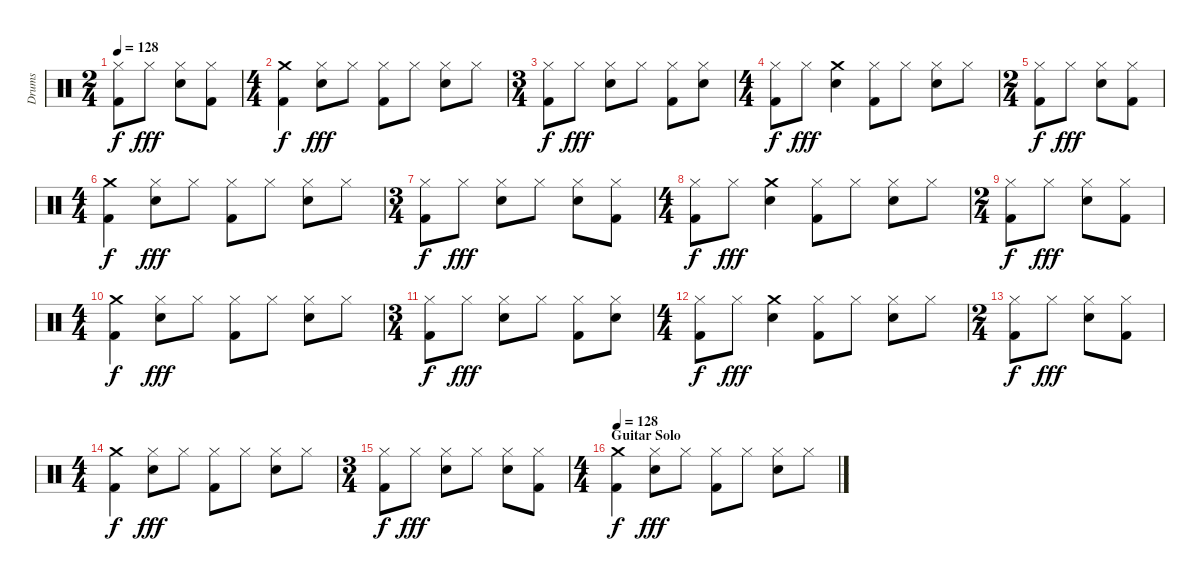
\track ("Drums" "Drums") {instrument percussion}
\staff {score}
\articulation defaults
\ts (2 4)
\tempo 128
\clef neutral
\ks c
("Kick (hit) 2" "Hi-Hat (closed)").8{dy f} "Hi-Hat (closed)".8{dy fff} ("Snare (hit) 2" "Hi-Hat (closed)").8 ("Kick (hit) 2" "Hi-Hat (closed)").8 |
\ts (4 4)
("Kick (hit) 2" "Crash medium (hit)").4{dy f} ("Hi-Hat (closed)" "Snare (hit) 2").8{dy fff} "Hi-Hat (closed)".8 ("Hi-Hat (closed)" "Kick (hit) 2").8 "Hi-Hat (closed)".8 ("Snare (hit) 2" "Hi-Hat (closed)").8 "Hi-Hat (closed)".8 |
\ts (3 4)
("Kick (hit) 2" "Hi-Hat (closed)").8{dy f} "Hi-Hat (closed)".8{dy fff} ("Snare (hit) 2" "Hi-Hat (closed)").8 "Hi-Hat (closed)".8 ("Kick (hit) 2" "Hi-Hat (closed)").8 ("Snare (hit) 2" "Hi-Hat (closed)").8 |
\ts (4 4)
("Hi-Hat (closed)" "Kick (hit) 2").8{dy f} "Hi-Hat (closed)".8{dy fff} ("Snare (hit) 2" "Crash medium (hit)").4 ("Hi-Hat (closed)" "Kick (hit) 2").8 "Hi-Hat (closed)".8 ("Snare (hit) 2" "Hi-Hat (closed)").8 "Hi-Hat (closed)".8 |
\ts (2 4)
("Kick (hit) 2" "Hi-Hat (closed)").8{dy f} "Hi-Hat (closed)".8{dy fff} ("Snare (hit) 2" "Hi-Hat (closed)").8 ("Kick (hit) 2" "Hi-Hat (closed)").8 |
\ts (4 4)
("Crash medium (hit)" "Kick (hit) 2").4{dy f} ("Snare (hit) 2" "Hi-Hat (closed)").8{dy fff} "Hi-Hat (closed)".8 ("Hi-Hat (closed)" "Kick (hit) 2").8 "Hi-Hat (closed)".8 ("Snare (hit) 2" "Hi-Hat (closed)").8 "Hi-Hat (closed)".8 |
\ts (3 4)
("Kick (hit) 2" "Hi-Hat (closed)").8{dy f} "Hi-Hat (closed)".8{dy fff} ("Snare (hit) 2" "Hi-Hat (closed)").8 "Hi-Hat (closed)".8 ("Hi-Hat (closed)" "Snare (hit) 2").8 ("Kick (hit) 2" "Hi-Hat (closed)").8 |
\ts (4 4)
("Hi-Hat (closed)" "Kick (hit) 2").8{dy f} "Hi-Hat (closed)".8{dy fff} ("Snare (hit) 2" "Crash medium (hit)").4 ("Hi-Hat (closed)" "Kick (hit) 2").8 "Hi-Hat (closed)".8 ("Snare (hit) 2" "Hi-Hat (closed)").8 "Hi-Hat (closed)".8 |
\ts (2 4)
("Kick (hit) 2" "Hi-Hat (closed)").8{dy f} "Hi-Hat (closed)".8{dy fff} ("Snare (hit) 2" "Hi-Hat (closed)").8 ("Kick (hit) 2" "Hi-Hat (closed)").8 |
\ts (4 4)
("Crash medium (hit)" "Kick (hit) 2").4{dy f} ("Snare (hit) 2" "Hi-Hat (closed)").8{dy fff} "Hi-Hat (closed)".8 ("Hi-Hat (closed)" "Kick (hit) 2").8 "Hi-Hat (closed)".8 ("Snare (hit) 2" "Hi-Hat (closed)").8 "Hi-Hat (closed)".8 |
\ts (3 4)
("Kick (hit) 2" "Hi-Hat (closed)").8{dy f} "Hi-Hat (closed)".8{dy fff} ("Snare (hit) 2" "Hi-Hat (closed)").8 "Hi-Hat (closed)".8 ("Kick (hit) 2" "Hi-Hat (closed)").8 ("Snare (hit) 2" "Hi-Hat (closed)").8 |
\ts (4 4)
("Hi-Hat (closed)" "Kick (hit) 2").8{dy f} "Hi-Hat (closed)".8{dy fff} ("Snare (hit) 2" "Crash medium (hit)").4 ("Hi-Hat (closed)" "Kick (hit) 2").8 "Hi-Hat (closed)".8 ("Snare (hit) 2" "Hi-Hat (closed)").8 "Hi-Hat (closed)".8 |
\ts (2 4)
("Kick (hit) 2" "Hi-Hat (closed)").8{dy f} "Hi-Hat (closed)".8{dy fff} ("Snare (hit) 2" "Hi-Hat (closed)").8 ("Kick (hit) 2" "Hi-Hat (closed)").8 |
\ts (4 4)
("Crash medium (hit)" "Kick (hit) 2").4{dy f} ("Snare (hit) 2" "Hi-Hat (closed)").8{dy fff} "Hi-Hat (closed)".8 ("Hi-Hat (closed)" "Kick (hit) 2").8 "Hi-Hat (closed)".8 ("Snare (hit) 2" "Hi-Hat (closed)").8 "Hi-Hat (closed)".8 |
\ts (3 4)
("Kick (hit) 2" "Hi-Hat (closed)").8{dy f} "Hi-Hat (closed)".8{dy fff} ("Snare (hit) 2" "Hi-Hat (closed)").8 "Hi-Hat (closed)".8 ("Hi-Hat (closed)" "Snare (hit) 2").8 ("Kick (hit) 2" "Hi-Hat (closed)").8 |
\ts (4 4)
\section ("" "Guitar Solo")
\tempo 128
("Kick (hit) 2" "Crash medium (hit)").4{dy f} ("Hi-Hat (closed)" "Snare (hit) 2").8{dy fff} "Hi-Hat (closed)".8 ("Hi-Hat (closed)" "Kick (hit) 2").8 "Hi-Hat (closed)".8 ("Snare (hit) 2" "Hi-Hat (closed)").8 "Hi-Hat (closed)".8
